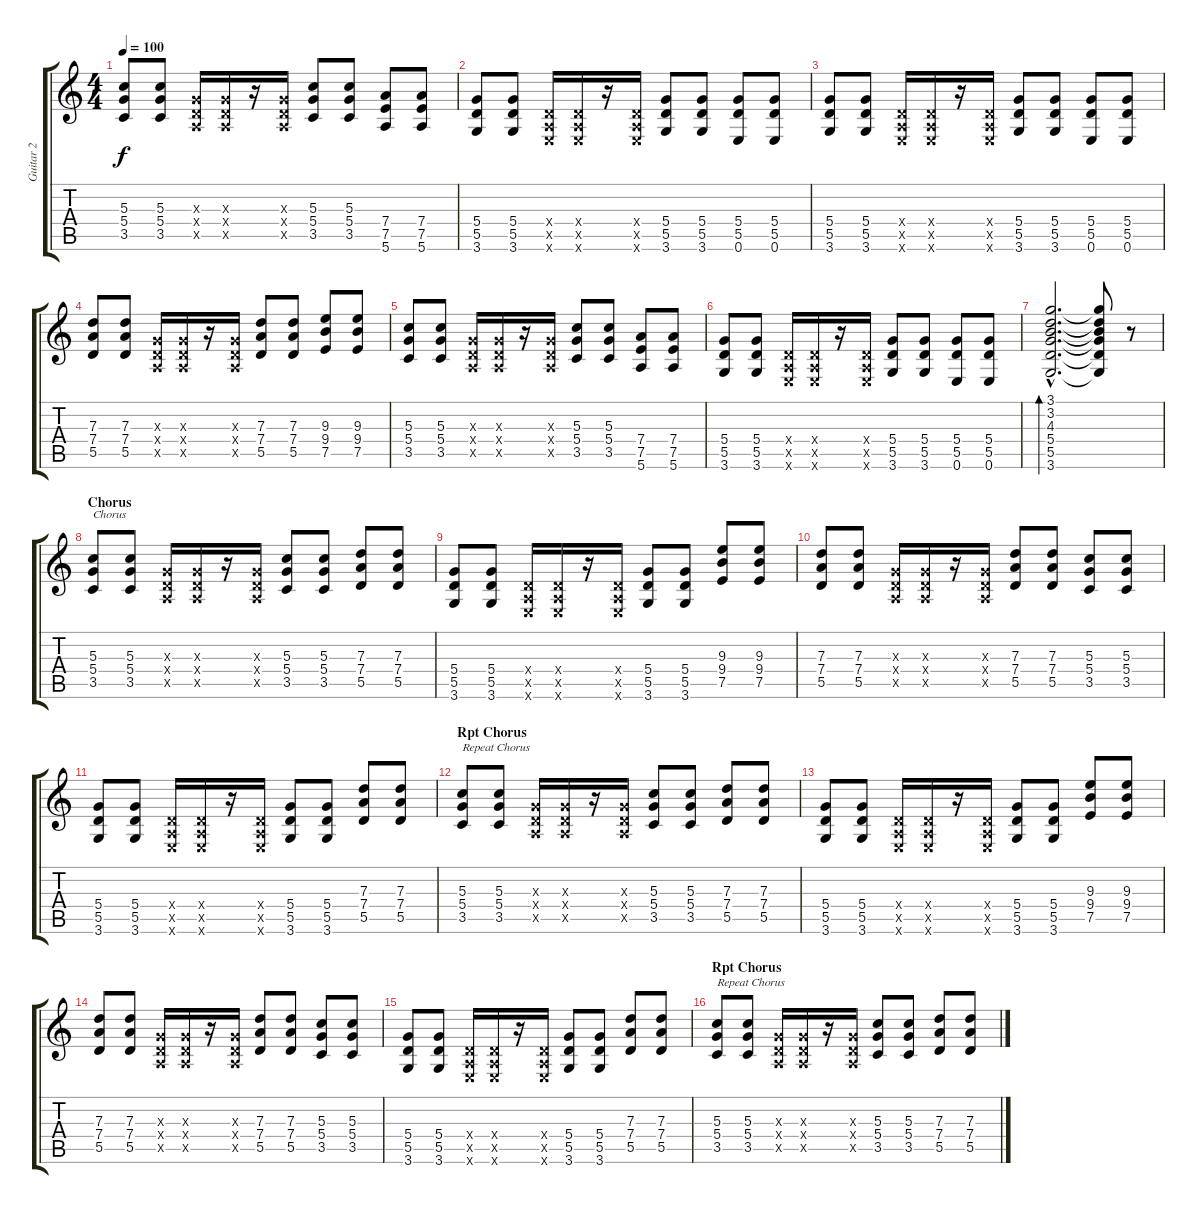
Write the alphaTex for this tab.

\track ("Guitar 2" "Guitar 2") {instrument electricguitarclean}
\staff {score tabs}
\tuning (E4 B3 G3 D3 A2 E2) {hide}
\ts (4 4)
\tempo 100
\clef g2
\ks c
(5.3 5.4 3.5).8{dy f} (5.3 5.4 3.5).8 (0.3{x} 0.4{x} 0.5{x}).16 (0.3{x} 0.4{x} 0.5{x}).16 r.16 (0.3{x} 0.4{x} 0.5{x}).16 (5.3 5.4 3.5).8 (5.3 5.4 3.5).8 (7.4 7.5 5.6).8 (7.4 7.5 5.6).8 |
(5.4 5.5 3.6).8 (5.4 5.5 3.6).8 (0.4{x} 0.5{x} 0.6{x}).16 (0.4{x} 0.5{x} 0.6{x}).16 r.16 (0.4{x} 0.5{x} 0.6{x}).16 (5.4 5.5 3.6).8 (5.4 5.5 3.6).8 (5.4 5.5 0.6).8 (5.4 5.5 0.6).8 |
(5.4 5.5 3.6).8 (5.4 5.5 3.6).8 (0.4{x} 0.5{x} 0.6{x}).16 (0.4{x} 0.5{x} 0.6{x}).16 r.16 (0.4{x} 0.5{x} 0.6{x}).16 (5.4 5.5 3.6).8 (5.4 5.5 3.6).8 (5.4 5.5 0.6).8 (5.4 5.5 0.6).8 |
(7.3 7.4 5.5).8 (7.3 7.4 5.5).8 (0.3{x} 0.4{x} 0.5{x}).16 (0.3{x} 0.4{x} 0.5{x}).16 r.16 (0.3{x} 0.4{x} 0.5{x}).16 (7.3 7.4 5.5).8 (7.3 7.4 5.5).8 (9.3 9.4 7.5).8 (9.3 9.4 7.5).8 |
(5.3 5.4 3.5).8 (5.3 5.4 3.5).8 (0.3{x} 0.4{x} 0.5{x}).16 (0.3{x} 0.4{x} 0.5{x}).16 r.16 (0.3{x} 0.4{x} 0.5{x}).16 (5.3 5.4 3.5).8 (5.3 5.4 3.5).8 (7.4 7.5 5.6).8 (7.4 7.5 5.6).8 |
(5.4 5.5 3.6).8 (5.4 5.5 3.6).8 (0.4{x} 0.5{x} 0.6{x}).16 (0.4{x} 0.5{x} 0.6{x}).16 r.16 (0.4{x} 0.5{x} 0.6{x}).16 (5.4 5.5 3.6).8 (5.4 5.5 3.6).8 (5.4 5.5 0.6).8 (5.4 5.5 0.6).8 |
(3.1{hac} 3.2{hac} 4.3{hac} 5.4{hac} 5.5{hac} 3.6{hac}).2{d bd 240} (3.1{t} 3.2{t} 4.3{t} 5.4{t} 5.5{t} 3.6{t}).8 r.8 |
\section ("" "Chorus")
(5.3 5.4 3.5).8{txt "Chorus"} (5.3 5.4 3.5).8 (0.3{x} 0.4{x} 0.5{x}).16 (0.3{x} 0.4{x} 0.5{x}).16 r.16 (0.3{x} 0.4{x} 0.5{x}).16 (5.3 5.4 3.5).8 (5.3 5.4 3.5).8 (7.3 7.4 5.5).8 (7.3 7.4 5.5).8 |
(5.4 5.5 3.6).8 (5.4 5.5 3.6).8 (0.4{x} 0.5{x} 0.6{x}).16 (0.4{x} 0.5{x} 0.6{x}).16 r.16 (0.4{x} 0.5{x} 0.6{x}).16 (5.4 5.5 3.6).8 (5.4 5.5 3.6).8 (9.3 9.4 7.5).8 (9.3 9.4 7.5).8 |
(7.3 7.4 5.5).8 (7.3 7.4 5.5).8 (0.3{x} 0.4{x} 0.5{x}).16 (0.3{x} 0.4{x} 0.5{x}).16 r.16 (0.3{x} 0.4{x} 0.5{x}).16 (7.3 7.4 5.5).8 (7.3 7.4 5.5).8 (5.3 5.4 3.5).8 (5.3 5.4 3.5).8 |
(5.4 5.5 3.6).8 (5.4 5.5 3.6).8 (0.4{x} 0.5{x} 0.6{x}).16 (0.4{x} 0.5{x} 0.6{x}).16 r.16 (0.4{x} 0.5{x} 0.6{x}).16 (5.4 5.5 3.6).8 (5.4 5.5 3.6).8 (7.3 7.4 5.5).8 (7.3 7.4 5.5).8 |
\section ("" "Rpt Chorus")
(5.3 5.4 3.5).8{txt "Repeat Chorus"} (5.3 5.4 3.5).8 (0.3{x} 0.4{x} 0.5{x}).16 (0.3{x} 0.4{x} 0.5{x}).16 r.16 (0.3{x} 0.4{x} 0.5{x}).16 (5.3 5.4 3.5).8 (5.3 5.4 3.5).8 (7.3 7.4 5.5).8 (7.3 7.4 5.5).8 |
(5.4 5.5 3.6).8 (5.4 5.5 3.6).8 (0.4{x} 0.5{x} 0.6{x}).16 (0.4{x} 0.5{x} 0.6{x}).16 r.16 (0.4{x} 0.5{x} 0.6{x}).16 (5.4 5.5 3.6).8 (5.4 5.5 3.6).8 (9.3 9.4 7.5).8 (9.3 9.4 7.5).8 |
(7.3 7.4 5.5).8 (7.3 7.4 5.5).8 (0.3{x} 0.4{x} 0.5{x}).16 (0.3{x} 0.4{x} 0.5{x}).16 r.16 (0.3{x} 0.4{x} 0.5{x}).16 (7.3 7.4 5.5).8 (7.3 7.4 5.5).8 (5.3 5.4 3.5).8 (5.3 5.4 3.5).8 |
(5.4 5.5 3.6).8 (5.4 5.5 3.6).8 (0.4{x} 0.5{x} 0.6{x}).16 (0.4{x} 0.5{x} 0.6{x}).16 r.16 (0.4{x} 0.5{x} 0.6{x}).16 (5.4 5.5 3.6).8 (5.4 5.5 3.6).8 (7.3 7.4 5.5).8 (7.3 7.4 5.5).8 |
\section ("" "Rpt Chorus")
(5.3 5.4 3.5).8{txt "Repeat Chorus"} (5.3 5.4 3.5).8 (0.3{x} 0.4{x} 0.5{x}).16 (0.3{x} 0.4{x} 0.5{x}).16 r.16 (0.3{x} 0.4{x} 0.5{x}).16 (5.3 5.4 3.5).8 (5.3 5.4 3.5).8 (7.3 7.4 5.5).8 (7.3 7.4 5.5).8
